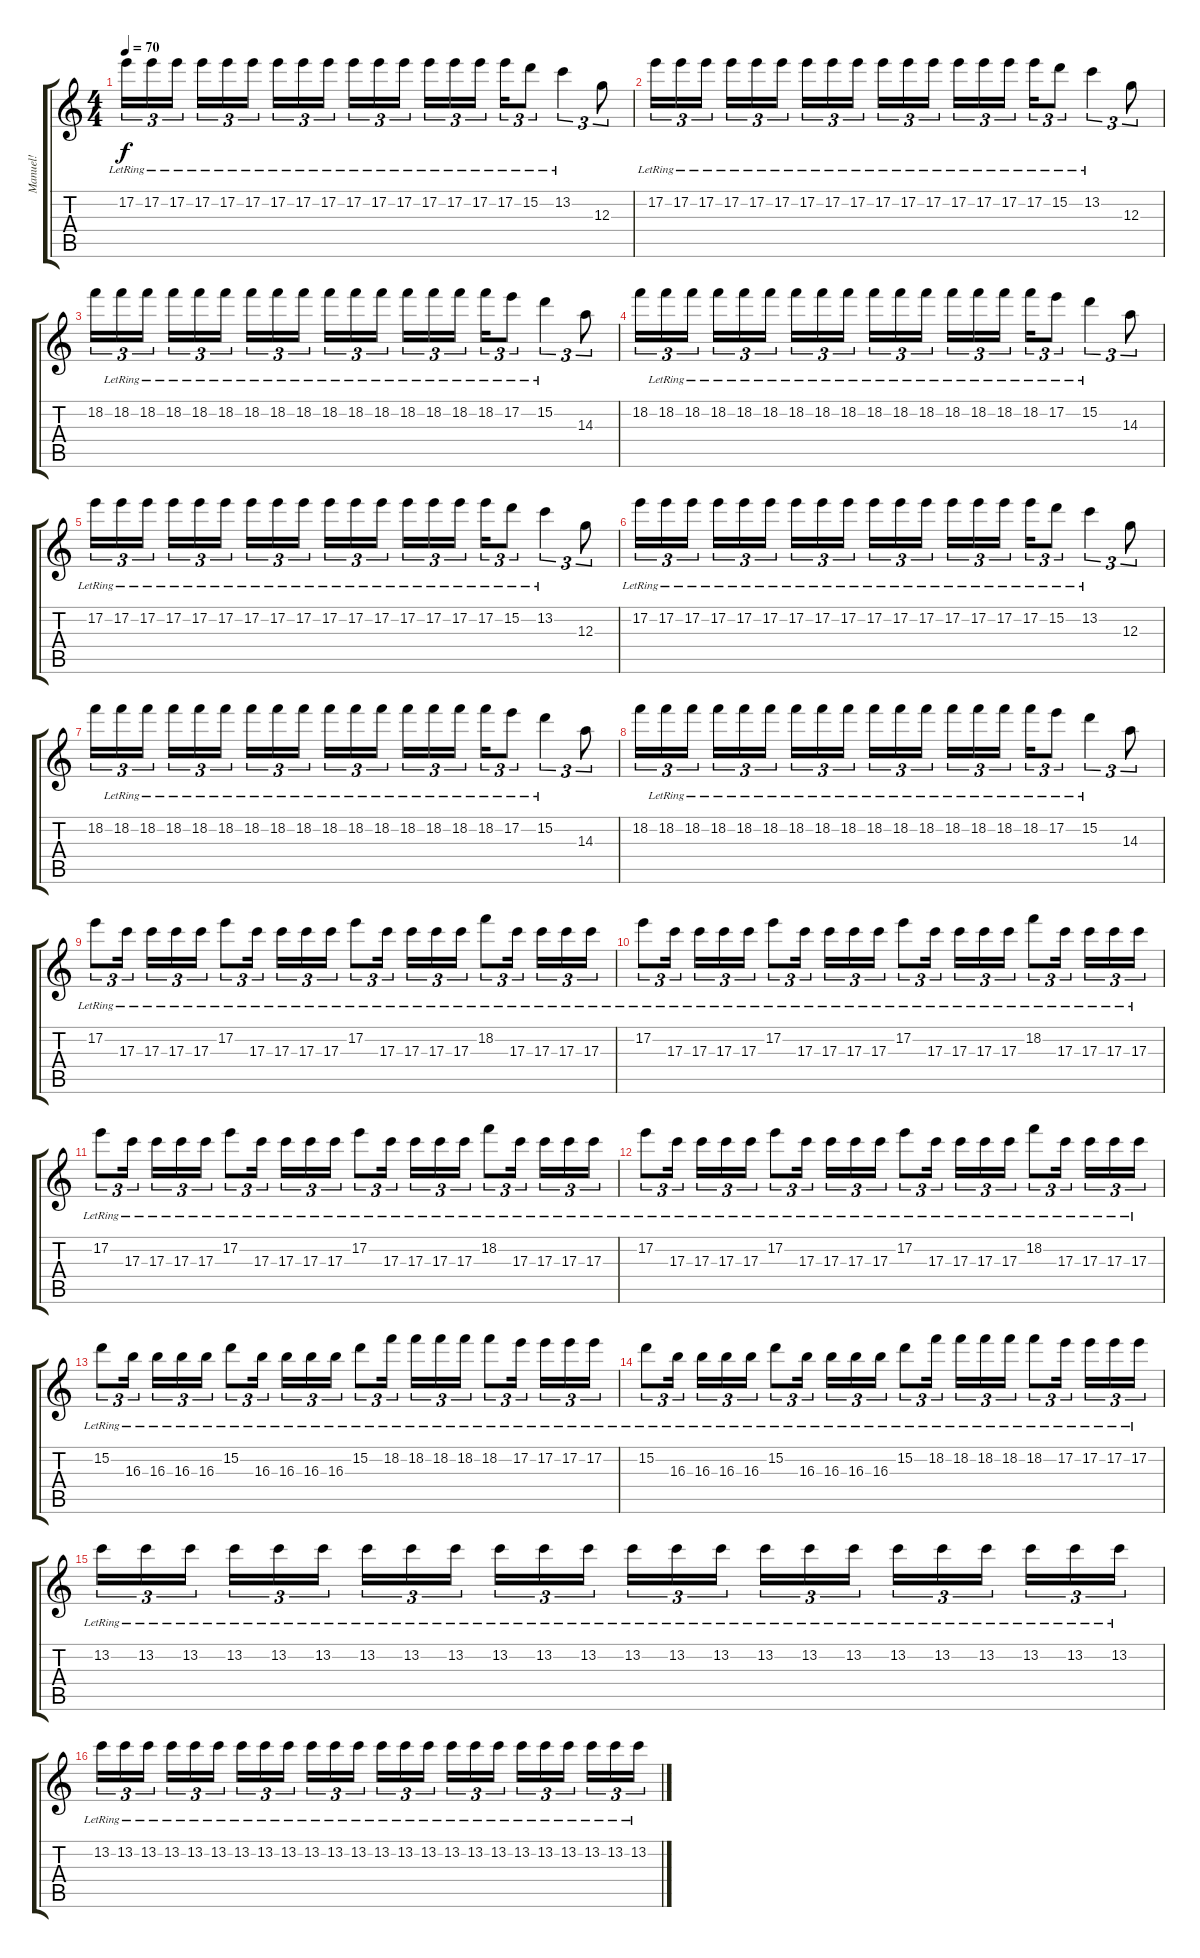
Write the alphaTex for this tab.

\track ("Manuel!" "Manuel!") {instrument electricguitarclean}
\staff {score tabs}
\tuning (E4 B3 G3 D3 A2 E2) {hide}
\ts (4 4)
\tempo 70
\clef g2
\ks c
17.2{lr}.16{tu (3 2) dy f} 17.2{lr}.16{tu (3 2)} 17.2{lr}.16{tu (3 2) beam splitsecondary} 17.2{lr}.16{tu (3 2)} 17.2{lr}.16{tu (3 2)} 17.2{lr}.16{tu (3 2)} 17.2{lr}.16{tu (3 2)} 17.2{lr}.16{tu (3 2)} 17.2{lr}.16{tu (3 2) beam splitsecondary} 17.2{lr}.16{tu (3 2)} 17.2{lr}.16{tu (3 2)} 17.2{lr}.16{tu (3 2)} 17.2{lr}.16{tu (3 2)} 17.2{lr}.16{tu (3 2)} 17.2{lr}.16{tu (3 2) beam splitsecondary} 17.2{lr}.16{tu (3 2)} 15.2{lr}.8{tu (3 2)} 13.2{lr}.4{tu (3 2)} 12.3.8{tu (3 2)} |
17.2{lr}.16{tu (3 2)} 17.2{lr}.16{tu (3 2)} 17.2{lr}.16{tu (3 2) beam splitsecondary} 17.2{lr}.16{tu (3 2)} 17.2{lr}.16{tu (3 2)} 17.2{lr}.16{tu (3 2)} 17.2{lr}.16{tu (3 2)} 17.2{lr}.16{tu (3 2)} 17.2{lr}.16{tu (3 2) beam splitsecondary} 17.2{lr}.16{tu (3 2)} 17.2{lr}.16{tu (3 2)} 17.2{lr}.16{tu (3 2)} 17.2{lr}.16{tu (3 2)} 17.2{lr}.16{tu (3 2)} 17.2{lr}.16{tu (3 2) beam splitsecondary} 17.2{lr}.16{tu (3 2)} 15.2{lr}.8{tu (3 2)} 13.2{lr}.4{tu (3 2)} 12.3.8{tu (3 2)} |
18.2.16{tu (3 2)} 18.2{lr}.16{tu (3 2)} 18.2{lr}.16{tu (3 2) beam splitsecondary} 18.2{lr}.16{tu (3 2)} 18.2{lr}.16{tu (3 2)} 18.2{lr}.16{tu (3 2)} 18.2{lr}.16{tu (3 2)} 18.2{lr}.16{tu (3 2)} 18.2{lr}.16{tu (3 2) beam splitsecondary} 18.2{lr}.16{tu (3 2)} 18.2{lr}.16{tu (3 2)} 18.2{lr}.16{tu (3 2)} 18.2{lr}.16{tu (3 2)} 18.2{lr}.16{tu (3 2)} 18.2{lr}.16{tu (3 2) beam splitsecondary} 18.2{lr}.16{tu (3 2)} 17.2{lr}.8{tu (3 2)} 15.2{lr}.4{tu (3 2)} 14.3.8{tu (3 2)} |
18.2.16{tu (3 2)} 18.2{lr}.16{tu (3 2)} 18.2{lr}.16{tu (3 2) beam splitsecondary} 18.2{lr}.16{tu (3 2)} 18.2{lr}.16{tu (3 2)} 18.2{lr}.16{tu (3 2)} 18.2{lr}.16{tu (3 2)} 18.2{lr}.16{tu (3 2)} 18.2{lr}.16{tu (3 2) beam splitsecondary} 18.2{lr}.16{tu (3 2)} 18.2{lr}.16{tu (3 2)} 18.2{lr}.16{tu (3 2)} 18.2{lr}.16{tu (3 2)} 18.2{lr}.16{tu (3 2)} 18.2{lr}.16{tu (3 2) beam splitsecondary} 18.2{lr}.16{tu (3 2)} 17.2{lr}.8{tu (3 2)} 15.2{lr}.4{tu (3 2)} 14.3.8{tu (3 2)} |
17.2{lr}.16{tu (3 2)} 17.2{lr}.16{tu (3 2)} 17.2{lr}.16{tu (3 2) beam splitsecondary} 17.2{lr}.16{tu (3 2)} 17.2{lr}.16{tu (3 2)} 17.2{lr}.16{tu (3 2)} 17.2{lr}.16{tu (3 2)} 17.2{lr}.16{tu (3 2)} 17.2{lr}.16{tu (3 2) beam splitsecondary} 17.2{lr}.16{tu (3 2)} 17.2{lr}.16{tu (3 2)} 17.2{lr}.16{tu (3 2)} 17.2{lr}.16{tu (3 2)} 17.2{lr}.16{tu (3 2)} 17.2{lr}.16{tu (3 2) beam splitsecondary} 17.2{lr}.16{tu (3 2)} 15.2{lr}.8{tu (3 2)} 13.2{lr}.4{tu (3 2)} 12.3.8{tu (3 2)} |
17.2{lr}.16{tu (3 2)} 17.2{lr}.16{tu (3 2)} 17.2{lr}.16{tu (3 2) beam splitsecondary} 17.2{lr}.16{tu (3 2)} 17.2{lr}.16{tu (3 2)} 17.2{lr}.16{tu (3 2)} 17.2{lr}.16{tu (3 2)} 17.2{lr}.16{tu (3 2)} 17.2{lr}.16{tu (3 2) beam splitsecondary} 17.2{lr}.16{tu (3 2)} 17.2{lr}.16{tu (3 2)} 17.2{lr}.16{tu (3 2)} 17.2{lr}.16{tu (3 2)} 17.2{lr}.16{tu (3 2)} 17.2{lr}.16{tu (3 2) beam splitsecondary} 17.2{lr}.16{tu (3 2)} 15.2{lr}.8{tu (3 2)} 13.2{lr}.4{tu (3 2)} 12.3.8{tu (3 2)} |
18.2.16{tu (3 2)} 18.2{lr}.16{tu (3 2)} 18.2{lr}.16{tu (3 2) beam splitsecondary} 18.2{lr}.16{tu (3 2)} 18.2{lr}.16{tu (3 2)} 18.2{lr}.16{tu (3 2)} 18.2{lr}.16{tu (3 2)} 18.2{lr}.16{tu (3 2)} 18.2{lr}.16{tu (3 2) beam splitsecondary} 18.2{lr}.16{tu (3 2)} 18.2{lr}.16{tu (3 2)} 18.2{lr}.16{tu (3 2)} 18.2{lr}.16{tu (3 2)} 18.2{lr}.16{tu (3 2)} 18.2{lr}.16{tu (3 2) beam splitsecondary} 18.2{lr}.16{tu (3 2)} 17.2{lr}.8{tu (3 2)} 15.2{lr}.4{tu (3 2)} 14.3.8{tu (3 2)} |
18.2.16{tu (3 2)} 18.2{lr}.16{tu (3 2)} 18.2{lr}.16{tu (3 2) beam splitsecondary} 18.2{lr}.16{tu (3 2)} 18.2{lr}.16{tu (3 2)} 18.2{lr}.16{tu (3 2)} 18.2{lr}.16{tu (3 2)} 18.2{lr}.16{tu (3 2)} 18.2{lr}.16{tu (3 2) beam splitsecondary} 18.2{lr}.16{tu (3 2)} 18.2{lr}.16{tu (3 2)} 18.2{lr}.16{tu (3 2)} 18.2{lr}.16{tu (3 2)} 18.2{lr}.16{tu (3 2)} 18.2{lr}.16{tu (3 2) beam splitsecondary} 18.2{lr}.16{tu (3 2)} 17.2{lr}.8{tu (3 2)} 15.2{lr}.4{tu (3 2)} 14.3.8{tu (3 2)} |
17.2{lr}.8{tu (3 2)} 17.3{lr}.16{tu (3 2) beam splitsecondary} 17.3{lr}.16{tu (3 2)} 17.3{lr}.16{tu (3 2)} 17.3{lr}.16{tu (3 2)} 17.2{lr}.8{tu (3 2)} 17.3{lr}.16{tu (3 2) beam splitsecondary} 17.3{lr}.16{tu (3 2)} 17.3{lr}.16{tu (3 2)} 17.3{lr}.16{tu (3 2)} 17.2{lr}.8{tu (3 2)} 17.3{lr}.16{tu (3 2) beam splitsecondary} 17.3{lr}.16{tu (3 2)} 17.3{lr}.16{tu (3 2)} 17.3{lr}.16{tu (3 2)} 18.2{lr}.8{tu (3 2)} 17.3{lr}.16{tu (3 2) beam splitsecondary} 17.3{lr}.16{tu (3 2)} 17.3{lr}.16{tu (3 2)} 17.3{lr}.16{tu (3 2)} |
17.2{lr}.8{tu (3 2)} 17.3{lr}.16{tu (3 2) beam splitsecondary} 17.3{lr}.16{tu (3 2)} 17.3{lr}.16{tu (3 2)} 17.3{lr}.16{tu (3 2)} 17.2{lr}.8{tu (3 2)} 17.3{lr}.16{tu (3 2) beam splitsecondary} 17.3{lr}.16{tu (3 2)} 17.3{lr}.16{tu (3 2)} 17.3{lr}.16{tu (3 2)} 17.2{lr}.8{tu (3 2)} 17.3{lr}.16{tu (3 2) beam splitsecondary} 17.3{lr}.16{tu (3 2)} 17.3{lr}.16{tu (3 2)} 17.3{lr}.16{tu (3 2)} 18.2{lr}.8{tu (3 2)} 17.3{lr}.16{tu (3 2) beam splitsecondary} 17.3{lr}.16{tu (3 2)} 17.3{lr}.16{tu (3 2)} 17.3{lr}.16{tu (3 2)} |
17.2{lr}.8{tu (3 2)} 17.3{lr}.16{tu (3 2) beam splitsecondary} 17.3{lr}.16{tu (3 2)} 17.3{lr}.16{tu (3 2)} 17.3{lr}.16{tu (3 2)} 17.2{lr}.8{tu (3 2)} 17.3{lr}.16{tu (3 2) beam splitsecondary} 17.3{lr}.16{tu (3 2)} 17.3{lr}.16{tu (3 2)} 17.3{lr}.16{tu (3 2)} 17.2{lr}.8{tu (3 2)} 17.3{lr}.16{tu (3 2) beam splitsecondary} 17.3{lr}.16{tu (3 2)} 17.3{lr}.16{tu (3 2)} 17.3{lr}.16{tu (3 2)} 18.2{lr}.8{tu (3 2)} 17.3{lr}.16{tu (3 2) beam splitsecondary} 17.3{lr}.16{tu (3 2)} 17.3{lr}.16{tu (3 2)} 17.3{lr}.16{tu (3 2)} |
17.2{lr}.8{tu (3 2)} 17.3{lr}.16{tu (3 2) beam splitsecondary} 17.3{lr}.16{tu (3 2)} 17.3{lr}.16{tu (3 2)} 17.3{lr}.16{tu (3 2)} 17.2{lr}.8{tu (3 2)} 17.3{lr}.16{tu (3 2) beam splitsecondary} 17.3{lr}.16{tu (3 2)} 17.3{lr}.16{tu (3 2)} 17.3{lr}.16{tu (3 2)} 17.2{lr}.8{tu (3 2)} 17.3{lr}.16{tu (3 2) beam splitsecondary} 17.3{lr}.16{tu (3 2)} 17.3{lr}.16{tu (3 2)} 17.3{lr}.16{tu (3 2)} 18.2{lr}.8{tu (3 2)} 17.3{lr}.16{tu (3 2) beam splitsecondary} 17.3{lr}.16{tu (3 2)} 17.3{lr}.16{tu (3 2)} 17.3{lr}.16{tu (3 2)} |
15.2{lr}.8{tu (3 2)} 16.3{lr}.16{tu (3 2) beam splitsecondary} 16.3{lr}.16{tu (3 2)} 16.3{lr}.16{tu (3 2)} 16.3{lr}.16{tu (3 2)} 15.2{lr}.8{tu (3 2)} 16.3{lr}.16{tu (3 2) beam splitsecondary} 16.3{lr}.16{tu (3 2)} 16.3{lr}.16{tu (3 2)} 16.3{lr}.16{tu (3 2)} 15.2{lr}.8{tu (3 2)} 18.2{lr}.16{tu (3 2) beam splitsecondary} 18.2{lr}.16{tu (3 2)} 18.2{lr}.16{tu (3 2)} 18.2{lr}.16{tu (3 2)} 18.2{lr}.8{tu (3 2)} 17.2{lr}.16{tu (3 2) beam splitsecondary} 17.2{lr}.16{tu (3 2)} 17.2{lr}.16{tu (3 2)} 17.2{lr}.16{tu (3 2)} |
15.2{lr}.8{tu (3 2)} 16.3{lr}.16{tu (3 2) beam splitsecondary} 16.3{lr}.16{tu (3 2)} 16.3{lr}.16{tu (3 2)} 16.3{lr}.16{tu (3 2)} 15.2{lr}.8{tu (3 2)} 16.3{lr}.16{tu (3 2) beam splitsecondary} 16.3{lr}.16{tu (3 2)} 16.3{lr}.16{tu (3 2)} 16.3{lr}.16{tu (3 2)} 15.2{lr}.8{tu (3 2)} 18.2{lr}.16{tu (3 2) beam splitsecondary} 18.2{lr}.16{tu (3 2)} 18.2{lr}.16{tu (3 2)} 18.2{lr}.16{tu (3 2)} 18.2{lr}.8{tu (3 2)} 17.2{lr}.16{tu (3 2) beam splitsecondary} 17.2{lr}.16{tu (3 2)} 17.2{lr}.16{tu (3 2)} 17.2{lr}.16{tu (3 2)} |
13.2{lr}.16{tu (3 2)} 13.2{lr}.16{tu (3 2)} 13.2{lr}.16{tu (3 2) beam splitsecondary} 13.2{lr}.16{tu (3 2)} 13.2{lr}.16{tu (3 2)} 13.2{lr}.16{tu (3 2)} 13.2{lr}.16{tu (3 2)} 13.2{lr}.16{tu (3 2)} 13.2{lr}.16{tu (3 2) beam splitsecondary} 13.2{lr}.16{tu (3 2)} 13.2{lr}.16{tu (3 2)} 13.2{lr}.16{tu (3 2)} 13.2{lr}.16{tu (3 2)} 13.2{lr}.16{tu (3 2)} 13.2{lr}.16{tu (3 2) beam splitsecondary} 13.2{lr}.16{tu (3 2)} 13.2{lr}.16{tu (3 2)} 13.2{lr}.16{tu (3 2)} 13.2{lr}.16{tu (3 2)} 13.2{lr}.16{tu (3 2)} 13.2{lr}.16{tu (3 2) beam splitsecondary} 13.2{lr}.16{tu (3 2)} 13.2{lr}.16{tu (3 2)} 13.2{lr}.16{tu (3 2)} |
13.2{lr}.16{tu (3 2)} 13.2{lr}.16{tu (3 2)} 13.2{lr}.16{tu (3 2) beam splitsecondary} 13.2{lr}.16{tu (3 2)} 13.2{lr}.16{tu (3 2)} 13.2{lr}.16{tu (3 2)} 13.2{lr}.16{tu (3 2)} 13.2{lr}.16{tu (3 2)} 13.2{lr}.16{tu (3 2) beam splitsecondary} 13.2{lr}.16{tu (3 2)} 13.2{lr}.16{tu (3 2)} 13.2{lr}.16{tu (3 2)} 13.2{lr}.16{tu (3 2)} 13.2{lr}.16{tu (3 2)} 13.2{lr}.16{tu (3 2) beam splitsecondary} 13.2{lr}.16{tu (3 2)} 13.2{lr}.16{tu (3 2)} 13.2{lr}.16{tu (3 2)} 13.2{lr}.16{tu (3 2)} 13.2{lr}.16{tu (3 2)} 13.2{lr}.16{tu (3 2) beam splitsecondary} 13.2{lr}.16{tu (3 2)} 13.2{lr}.16{tu (3 2)} 13.2{lr}.16{tu (3 2)}
